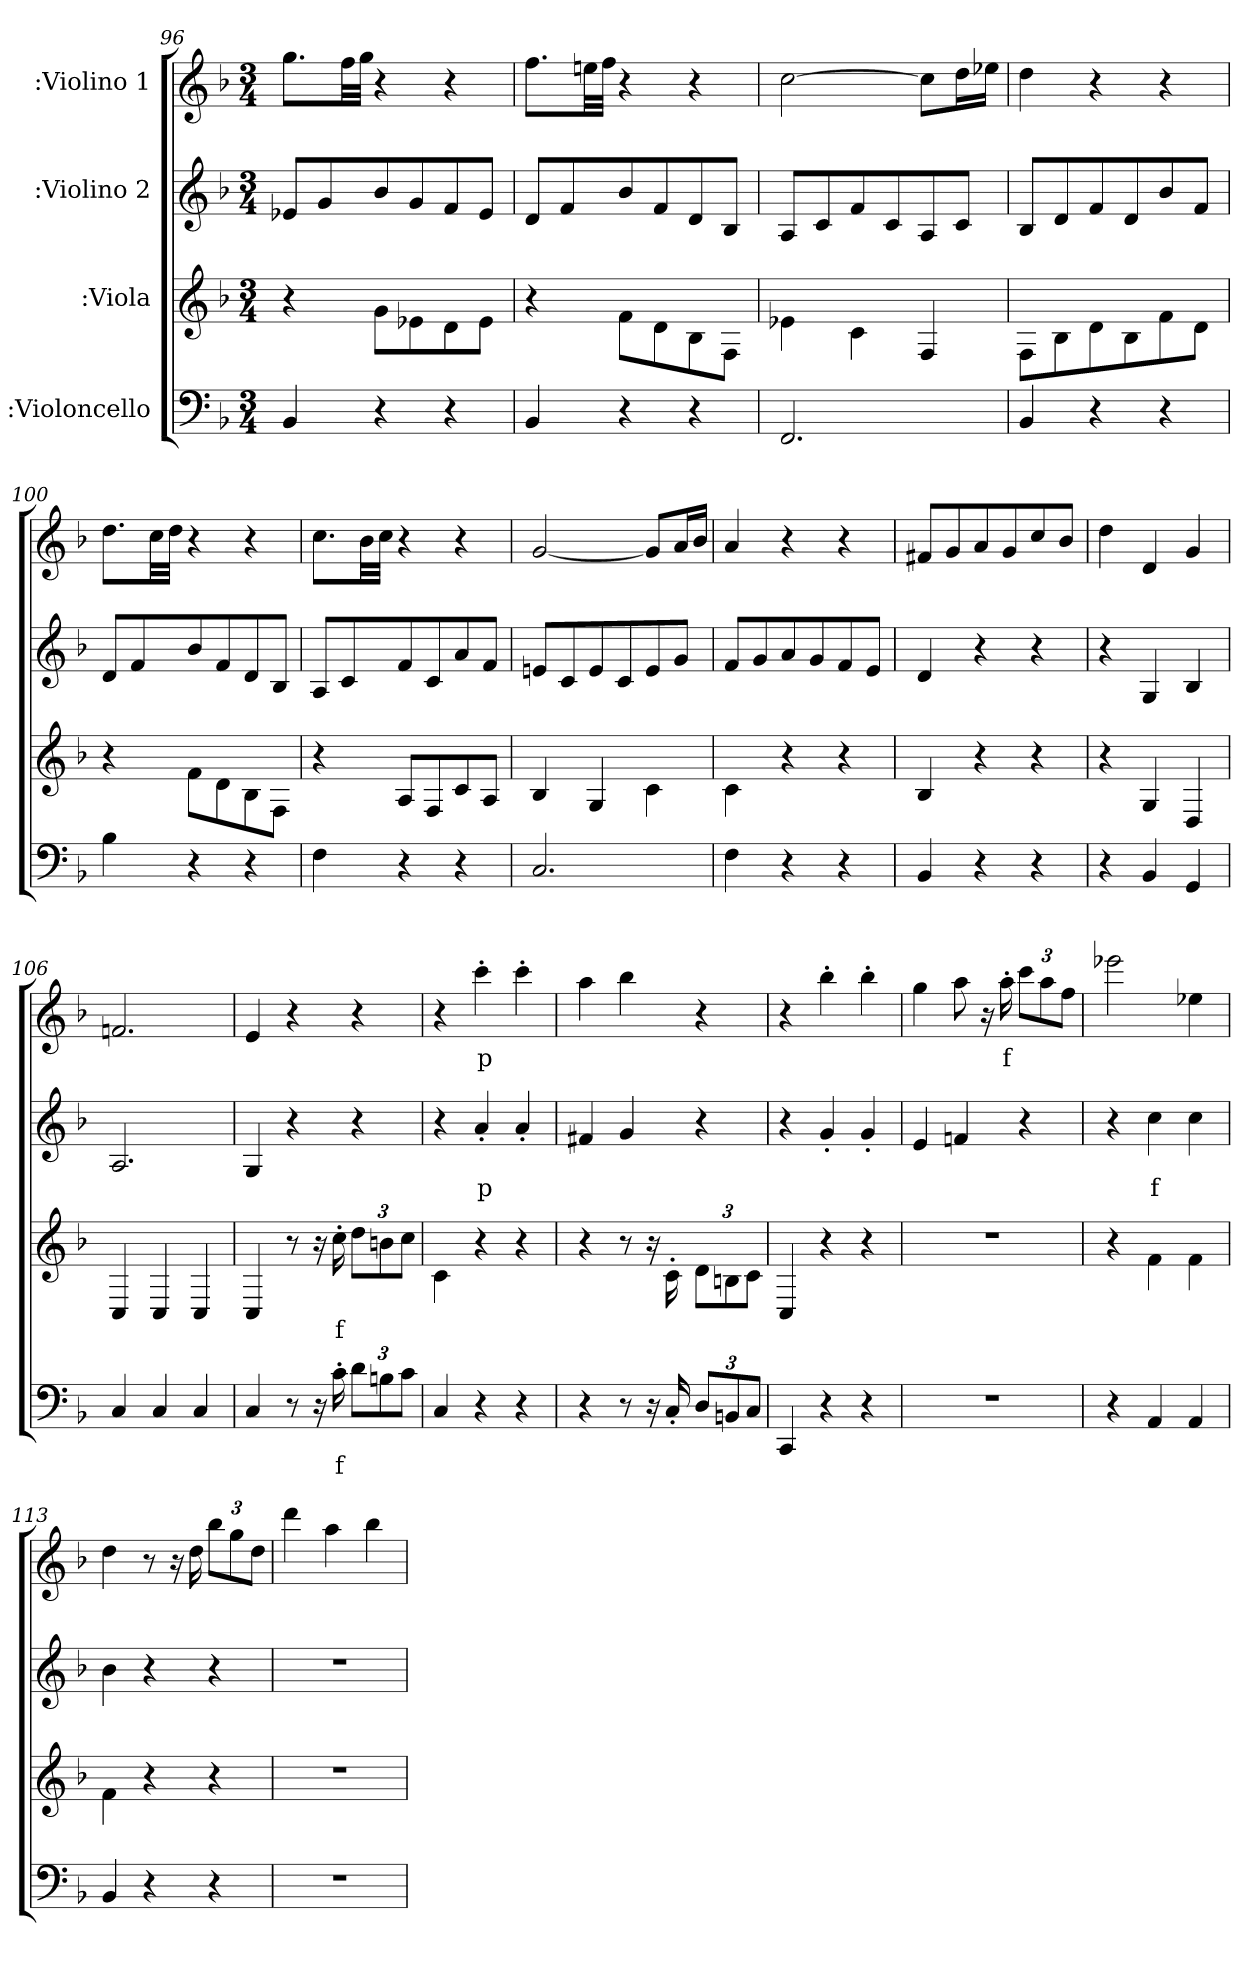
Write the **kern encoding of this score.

**kern	**text	**kern	**text	**kern	**text	**kern	**text
*part4	*part4	*part3	*part3	*part2	*part2	*part1	*part1
*staff4	*staff4	*staff3	*staff3	*staff2	*staff2	*staff1	*staff1
*I":Violoncello	*	*I":Viola	*	*I":Violino 2	*	*I":Violino 1	*
*clefF4	*	*	*	*clefG2	*	*clefG2	*
*k[b-]	*	*k[b-]	*	*k[b-]	*	*k[b-]	*
*F:	*	*F:	*	*F:	*	*F:	*
*M3/4	*	*M3/4	*	*M3/4	*	*M3/4	*
=96	=96	=96	=96	=96	=96	=96	=96
4BB-/	.	4r	.	8e-X/L	.	8.gg\L	.
.	.	.	.	8g/	.	.	.
.	.	.	.	.	.	32ff\LL	.
.	.	.	.	.	.	32gg\JJJ	.
4r	.	8g\L	.	8b-/	.	4r	.
.	.	8e-X\	.	8g/	.	.	.
4r	.	8d\	.	8f/	.	4r	.
.	.	8e-\J	.	8e-/J	.	.	.
=97	=97	=97	=97	=97	=97	=97	=97
4BB-/	.	4r	.	8d/L	.	8.ff\L	.
.	.	.	.	8f/	.	.	.
.	.	.	.	.	.	32een\LL	.
.	.	.	.	.	.	32ff\JJJ	.
4r	.	8f\L	.	8b-/	.	4r	.
.	.	8d\	.	8f/	.	.	.
4r	.	8B-\	.	8d/	.	4r	.
.	.	8F\J	.	8B-/J	.	.	.
=98	=98	=98	=98	=98	=98	=98	=98
2.FF/	.	4e-X\	.	8A/L	.	[2cc\	.
.	.	.	.	8c/	.	.	.
.	.	4c\	.	8f/	.	.	.
.	.	.	.	8c/	.	.	.
.	.	4F/	.	8A/	.	8cc\L]	.
.	.	.	.	8c/J	.	16dd\L	.
.	.	.	.	.	.	16ee-X\JJ	.
=99	=99	=99	=99	=99	=99	=99	=99
4BB-/	.	8F\L	.	8B-/L	.	4dd\	.
.	.	8B-\	.	8d/	.	.	.
4r	.	8d\	.	8f/	.	4r	.
.	.	8B-\	.	8d/	.	.	.
4r	.	8f\	.	8b-/	.	4r	.
.	.	8d\J	.	8f/J	.	.	.
=100	=100	=100	=100	=100	=100	=100	=100
4B-\	.	4r	.	8d/L	.	8.dd\L	.
.	.	.	.	8f/	.	.	.
.	.	.	.	.	.	32cc\LL	.
.	.	.	.	.	.	32dd\JJJ	.
4r	.	8f\L	.	8b-/	.	4r	.
.	.	8d\	.	8f/	.	.	.
4r	.	8B-\	.	8d/	.	4r	.
.	.	8F\J	.	8B-/J	.	.	.
=101	=101	=101	=101	=101	=101	=101	=101
4F\	.	4r	.	8A/L	.	8.cc\L	.
.	.	.	.	8c/	.	.	.
.	.	.	.	.	.	32b-\LL	.
.	.	.	.	.	.	32cc\JJJ	.
4r	.	8A/L	.	8f/	.	4r	.
.	.	8F/	.	8c/	.	.	.
4r	.	8c/	.	8a/	.	4r	.
.	.	8A/J	.	8f/J	.	.	.
=102	=102	=102	=102	=102	=102	=102	=102
2.C/	.	4B-/	.	8en/L	.	[2g/	.
.	.	.	.	8c/	.	.	.
.	.	4G/	.	8e/	.	.	.
.	.	.	.	8c/	.	.	.
.	.	4c\	.	8e/	.	8g/L]	.
.	.	.	.	8g/J	.	16a/L	.
.	.	.	.	.	.	16b-/JJ	.
=103	=103	=103	=103	=103	=103	=103	=103
4F\	.	4c\	.	8f/L	.	4a/	.
.	.	.	.	8g/	.	.	.
4r	.	4r	.	8a/	.	4r	.
.	.	.	.	8g/	.	.	.
4r	.	4r	.	8f/	.	4r	.
.	.	.	.	8e/J	.	.	.
=104	=104	=104	=104	=104	=104	=104	=104
4BB-/	.	4B-/	.	4d/	.	8f#X/L	.
.	.	.	.	.	.	8g/	.
4r	.	4r	.	4r	.	8a/	.
.	.	.	.	.	.	8g/	.
4r	.	4r	.	4r	.	8cc/	.
.	.	.	.	.	.	8b-/J	.
=105	=105	=105	=105	=105	=105	=105	=105
4r	.	4r	.	4r	.	4dd\	.
4BB-/	.	4G/	.	4G/	.	4d/	.
4GG/	.	4D/	.	4B-/	.	4g/	.
=106	=106	=106	=106	=106	=106	=106	=106
4C/	.	4C/	.	2.A/	.	2.fn/	.
4C/	.	4C/	.	.	.	.	.
4C/	.	4C/	.	.	.	.	.
=107	=107	=107	=107	=107	=107	=107	=107
4C/	.	4C/	.	4G/	.	4e/	.
8r	.	8r	.	4r	.	4r	.
16r	.	16r	.	.	.	.	.
16c'>\	f	16cc'>\	f	.	.	.	.
12d\L	.	12dd\L	.	4r	.	4r	.
12Bn\	.	12bn\	.	.	.	.	.
12c\J	.	12cc\J	.	.	.	.	.
=108	=108	=108	=108	=108	=108	=108	=108
4C/	.	4c\	.	4r	.	4r	.
4r	.	4r	.	4a'>/	p	4ccc'>\	p
4r	.	4r	.	4a'>/	.	4ccc'>\	.
=109	=109	=109	=109	=109	=109	=109	=109
4r	.	4r	.	4f#X/	.	4aa\	.
8r	.	8r	.	4g/	.	4bb-\	.
16r	.	16r	.	.	.	.	.
16C'>/	.	16c'>\	.	.	.	.	.
12D/L	.	12d\L	.	4r	.	4r	.
12BBn/	.	12Bn\	.	.	.	.	.
12C/J	.	12c\J	.	.	.	.	.
=110	=110	=110	=110	=110	=110	=110	=110
4CC/	.	4C/	.	4r	.	4r	.
4r	.	4r	.	4g'>/	.	4bb-'>\	.
4r	.	4r	.	4g'>/	.	4bb-'>\	.
=111	=111	=111	=111	=111	=111	=111	=111
2.r	.	2.r	.	4e/	.	4gg\	.
.	.	.	.	4fn/	.	8aa\	.
.	.	.	.	.	.	16r	.
.	.	.	.	.	.	16aa'>\	f
.	.	.	.	4r	.	12ccc\L	.
.	.	.	.	.	.	12aa\	.
.	.	.	.	.	.	12ff\J	.
=112	=112	=112	=112	=112	=112	=112	=112
4r	.	4r	.	4r	.	2eee-X\	.
4AA/	.	4f\	.	4cc\	f	.	.
4AA/	.	4f\	.	4cc\	.	4ee-\	.
=113	=113	=113	=113	=113	=113	=113	=113
4BB-/	.	4f\	.	4b-\	.	4dd\	.
4r	.	4r	.	4r	.	8r	.
.	.	.	.	.	.	16r	.
.	.	.	.	.	.	16dd\	.
4r	.	4r	.	4r	.	12bb-\L	.
.	.	.	.	.	.	12gg\	.
.	.	.	.	.	.	12dd\J	.
=114	=114	=114	=114	=114	=114	=114	=114
2.r	.	2.r	.	2.r	.	4ddd\	.
.	.	.	.	.	.	4aa\	.
.	.	.	.	.	.	4bb-\	.
=	=	=	=	=	=	=	=
*-	*-	*-	*-	*-	*-	*-	*-
